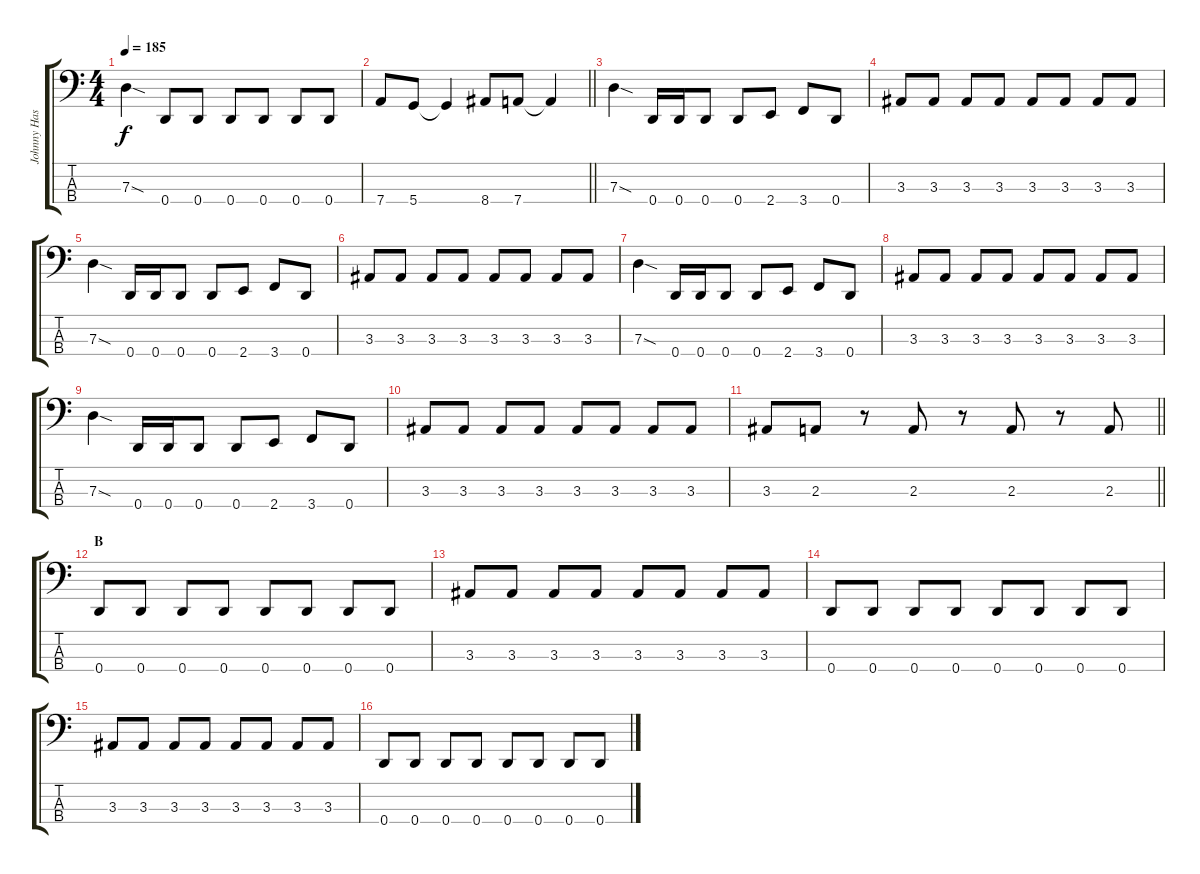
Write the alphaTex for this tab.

\track ("Johnny Hass" "Johnny Has") {instrument electricbassfinger}
\staff {score tabs}
\tuning (F2 C2 G1 D1) {hide}
\ts (4 4)
\tempo 185
\clef f4
\ks c
7.3{sod}.4{dy f} 0.4.8 0.4.8 0.4.8 0.4.8 0.4.8 0.4.8 |
\barLineRight lightlight
7.4.8 5.4.8 5.4{t}.4 8.4.8 7.4.8 7.4{t}.4 |
7.3{sod}.4 0.4.16 0.4.16 0.4.8 0.4.8 2.4.8 3.4.8 0.4.8 |
3.3.8 3.3.8 3.3.8 3.3.8 3.3.8 3.3.8 3.3.8 3.3.8 |
7.3{sod}.4 0.4.16 0.4.16 0.4.8 0.4.8 2.4.8 3.4.8 0.4.8 |
3.3.8 3.3.8 3.3.8 3.3.8 3.3.8 3.3.8 3.3.8 3.3.8 |
7.3{sod}.4 0.4.16 0.4.16 0.4.8 0.4.8 2.4.8 3.4.8 0.4.8 |
3.3.8 3.3.8 3.3.8 3.3.8 3.3.8 3.3.8 3.3.8 3.3.8 |
7.3{sod}.4 0.4.16 0.4.16 0.4.8 0.4.8 2.4.8 3.4.8 0.4.8 |
3.3.8 3.3.8 3.3.8 3.3.8 3.3.8 3.3.8 3.3.8 3.3.8 |
\barLineRight lightlight
3.3.8 2.3.8 r.8 2.3.8 r.8 2.3.8 r.8 2.3.8 |
\section ("" "B")
0.4.8 0.4.8 0.4.8 0.4.8 0.4.8 0.4.8 0.4.8 0.4.8 |
3.3.8 3.3.8 3.3.8 3.3.8 3.3.8 3.3.8 3.3.8 3.3.8 |
0.4.8 0.4.8 0.4.8 0.4.8 0.4.8 0.4.8 0.4.8 0.4.8 |
3.3.8 3.3.8 3.3.8 3.3.8 3.3.8 3.3.8 3.3.8 3.3.8 |
0.4.8 0.4.8 0.4.8 0.4.8 0.4.8 0.4.8 0.4.8 0.4.8
